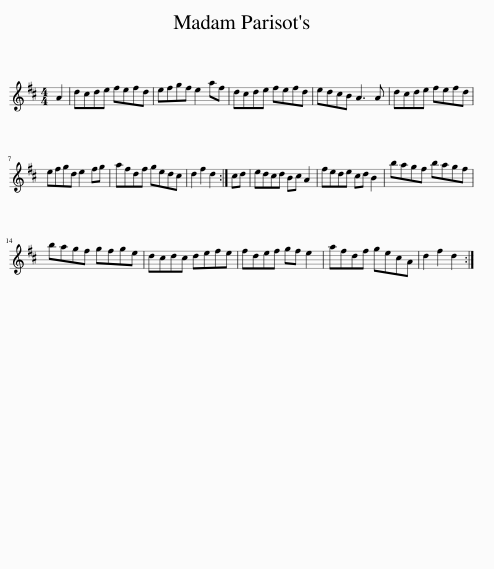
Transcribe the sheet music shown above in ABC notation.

X:1
L:1/8
M:4/4
I:linebreak $
K:D
V:1 treble
V:1
 A2 | dcde fefd | efgf e2 af | dcde fefd | edcB A3 A | %5
 dcde fefd |$ efgd e2 fg | afdf gedc | d2 f2 d2 :| cd | %10
 edcd Bc A2 | fede cd B2 | bagf bagf |$ bagf gfge | dcdc defe | %15
 fdef gf e2 | afdf gecA | d2 f2 d2 :| %18
